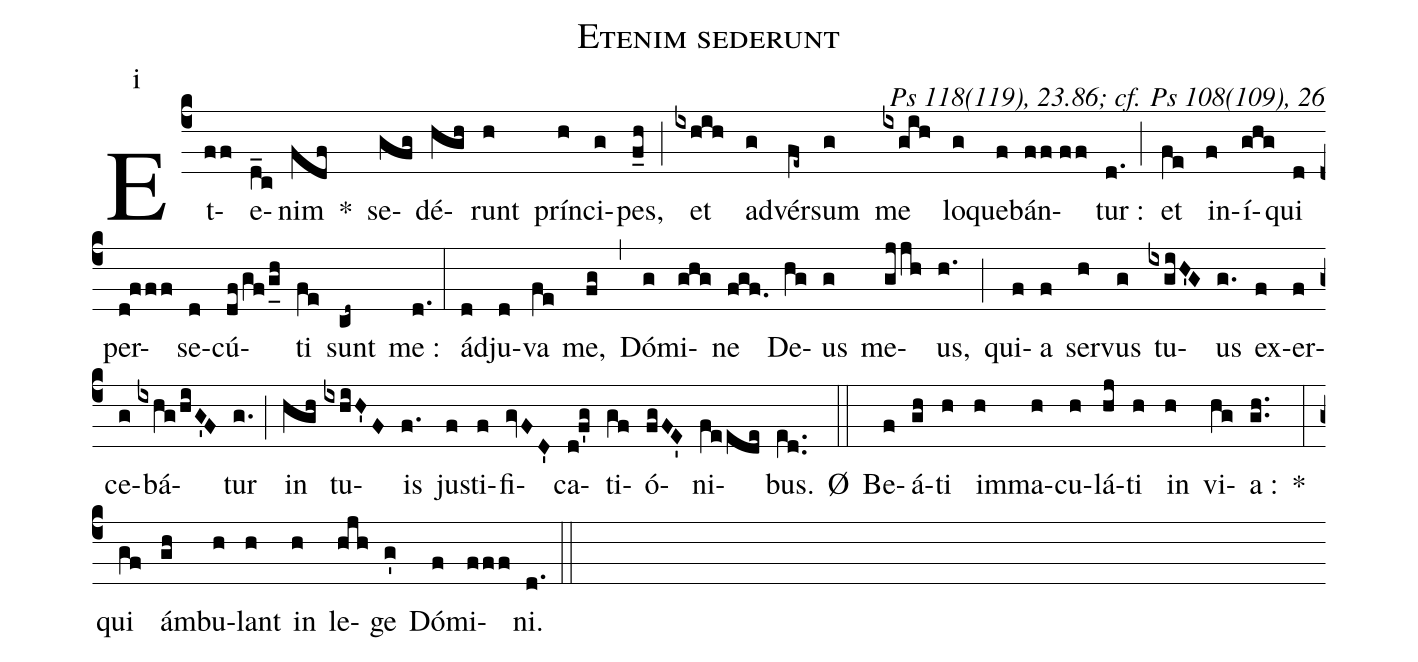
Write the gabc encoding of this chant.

name:Etenim sederunt;
commentary: Ps 118(119), 23.86; cf. Ps 108(109), 26;
mode:i;
%%
(c4) Et(ff)e(d_c)nim(fdf) *() se(gfg)dé(hgh)runt(h) prín(h)ci(g)pes,(f_h) (;) et(ixhih) ad(g)vér(fe~)sum(g) me(ixgih) lo(g)que(f)bán(ff//ff)tur :(d.) (;) et(fe) in(f)í(ghg)qui(d) per(d!fff)se(d)cú(df/gf/g_[uh:l]h)ti(fe) sunt(cd~) me :(d.) (:) ád(d)ju(d)va(fe) me,(fg) (,) Dó(g)mi(ghg)ne(fgf.) De(hg)us(g) me(gjjh)us,(h.) (;) qui(f)a(f) ser(h)vus(g) tu(ixgiH'G)us(g.) ex(f)er(f)ce(g)bá(ixhg/hiG'F)tur(g.) (;) in(hgh) tu(ixhiH'F)is(f.) ju(f)sti(f)fi(gvFD')ca(d!f'g)ti(gf)ó(fgFE')ni(feede)bus.(e[ll:1]d..) Ø(::) Be(f)á(gh)ti(h) im(h)ma(h)cu(h)lá(hj)ti(h) in(h) vi(hg)a :(gh..) *(:) qui(gf) ám(gh)bu(h)lant(h) in(h) le(hjh)ge(g') Dó(f)mi(fff)ni.(d.) (::)
